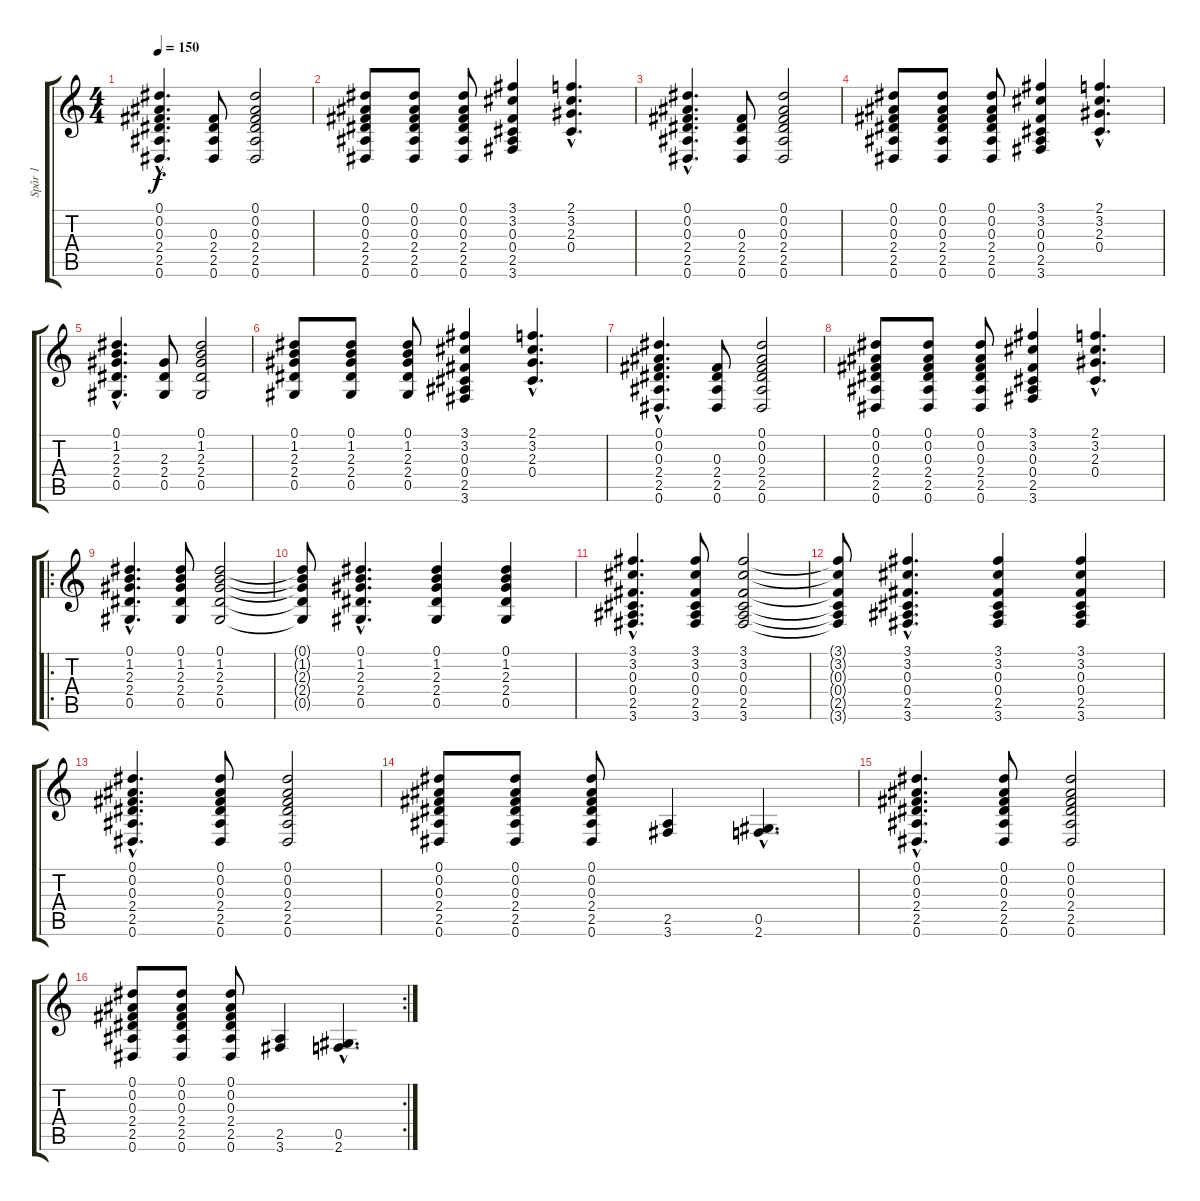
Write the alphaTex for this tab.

\track ("Spår 1" "Spår 1") {instrument acousticguitarsteel}
\staff {score tabs}
\tuning (Eb4 Bb3 Gb3 Db3 Ab2 Eb2) {hide}
\ts (4 4)
\tempo 150
\clef g2
\ks c
(0.1{hac} 0.2{hac} 0.3{hac} 2.4{hac} 2.5{hac} 0.6{hac}).4{d dy f} (0.3 2.4 2.5 0.6).8 (0.1 0.2 0.3 2.4 2.5 0.6).2 |
(0.1 0.2 0.3 2.4 2.5 0.6).8 (0.1 0.2 0.3 2.4 2.5 0.6).8 (0.1 0.2 0.3 2.4 2.5 0.6).8 (3.1 3.2 0.3 0.4 2.5 3.6).4 (2.1{hac} 3.2{hac} 2.3{hac} 0.4{hac}).4{d} |
(0.1{hac} 0.2{hac} 0.3{hac} 2.4{hac} 2.5{hac} 0.6{hac}).4{d} (0.3 2.4 2.5 0.6).8 (0.1 0.2 0.3 2.4 2.5 0.6).2 |
(0.1 0.2 0.3 2.4 2.5 0.6).8 (0.1 0.2 0.3 2.4 2.5 0.6).8 (0.1 0.2 0.3 2.4 2.5 0.6).8 (3.1 3.2 0.3 0.4 2.5 3.6).4 (2.1{hac} 3.2{hac} 2.3{hac} 0.4{hac}).4{d} |
(0.1{hac} 1.2{hac} 2.3{hac} 2.4{hac} 0.5{hac}).4{d} (2.3 2.4 0.5).8 (0.1 1.2 2.3 2.4 0.5).2 |
(0.1 1.2 2.3 2.4 0.5).8 (0.1 1.2 2.3 2.4 0.5).8 (0.1 1.2 2.3 2.4 0.5).8 (3.1 3.2 0.3 0.4 2.5 3.6).4 (2.1{hac} 3.2{hac} 2.3{hac} 0.4{hac}).4{d} |
(0.1{hac} 0.2{hac} 0.3{hac} 2.4{hac} 2.5{hac} 0.6{hac}).4{d} (0.3 2.4 2.5 0.6).8 (0.1 0.2 0.3 2.4 2.5 0.6).2 |
(0.1 0.2 0.3 2.4 2.5 0.6).8 (0.1 0.2 0.3 2.4 2.5 0.6).8 (0.1 0.2 0.3 2.4 2.5 0.6).8 (3.1 3.2 0.3 0.4 2.5 3.6).4 (2.1{hac} 3.2{hac} 2.3{hac} 0.4{hac}).4{d} |
\ro
(0.1{hac} 1.2{hac} 2.3{hac} 2.4{hac} 0.5{hac}).4{d} (0.1 1.2 2.3 2.4 0.5).8 (0.1 1.2 2.3 2.4 0.5).2 |
(0.1{t} 1.2{t} 2.3{t} 2.4{t} 0.5{t}).8 (0.1{hac} 1.2{hac} 2.3{hac} 2.4{hac} 0.5{hac}).4{d} (0.1 1.2 2.3 2.4 0.5).4 (0.1 1.2 2.3 2.4 0.5).4 |
(3.1{hac} 3.2{hac} 0.3{hac} 0.4{hac} 2.5{hac} 3.6{hac}).4{d} (3.1 3.2 0.3 0.4 2.5 3.6).8 (3.1 3.2 0.3 0.4 2.5 3.6).2 |
(3.1{t} 3.2{t} 0.3{t} 0.4{t} 2.5{t} 3.6{t}).8 (3.1{hac} 3.2{hac} 0.3{hac} 0.4{hac} 2.5{hac} 3.6{hac}).4{d} (3.1 3.2 0.3 0.4 2.5 3.6).4 (3.1 3.2 0.3 0.4 2.5 3.6).4 |
(0.1{hac} 0.2{hac} 0.3{hac} 2.4{hac} 2.5{hac} 0.6{hac}).4{d} (0.1 0.2 0.3 2.4 2.5 0.6).8 (0.1 0.2 0.3 2.4 2.5 0.6).2 |
(0.1 0.2 0.3 2.4 2.5 0.6).8 (0.1 0.2 0.3 2.4 2.5 0.6).8 (0.1 0.2 0.3 2.4 2.5 0.6).8 (2.5 3.6).4 (0.5{hac} 2.6{hac}).4{d} |
(0.1{hac} 0.2{hac} 0.3{hac} 2.4{hac} 2.5{hac} 0.6{hac}).4{d} (0.1 0.2 0.3 2.4 2.5 0.6).8 (0.1 0.2 0.3 2.4 2.5 0.6).2 |
\rc 2
(0.1 0.2 0.3 2.4 2.5 0.6).8 (0.1 0.2 0.3 2.4 2.5 0.6).8 (0.1 0.2 0.3 2.4 2.5 0.6).8 (2.5 3.6).4 (0.5{hac} 2.6{hac}).4{d}
